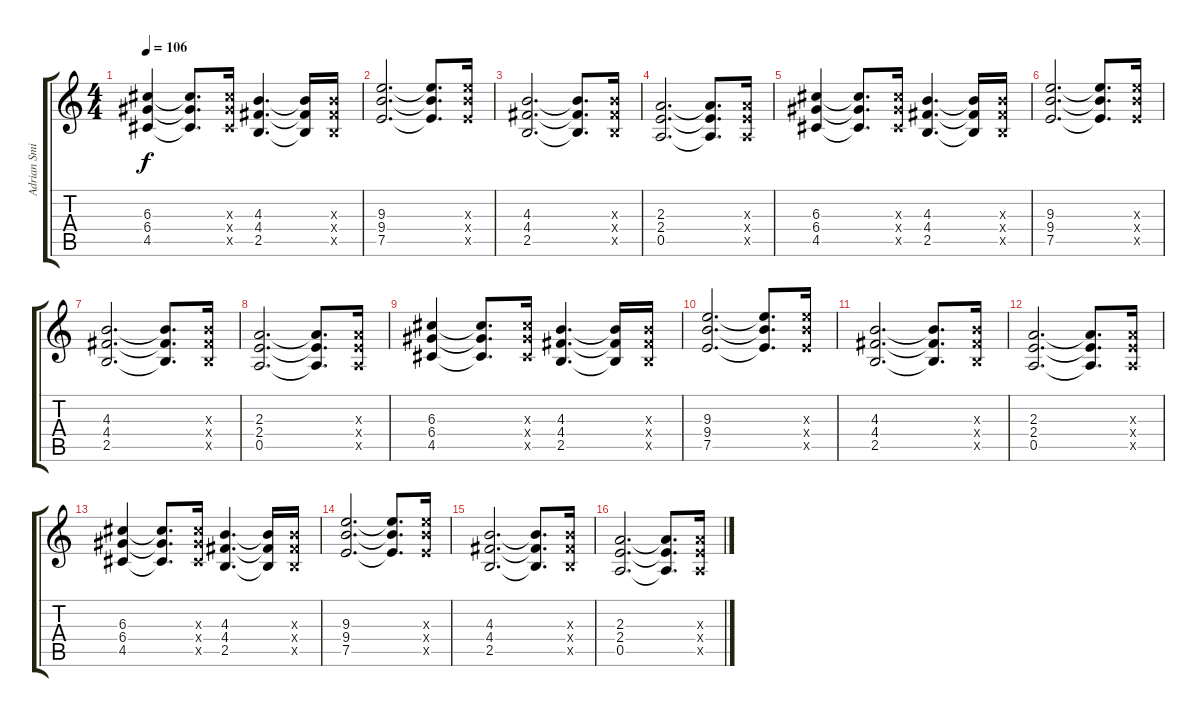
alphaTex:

\track ("Adrian Smith" "Adrian Smi") {instrument distortionguitar}
\staff {score tabs}
\tuning (E4 B3 G3 D3 A2 E2) {hide}
\ts (4 4)
\tempo 106
\clef g2
\ks c
(6.3 6.4 4.5).4{dy f} (6.3{t} 6.4{t} 4.5{t}).8{d} (6.3{x} 6.4{x} 4.5{x}).16 (4.3 4.4 2.5).4{d} (4.3{t} 4.4{t} 2.5{t}).16 (4.3{x} 4.4{x} 2.5{x}).16 |
(9.3 9.4 7.5).2{d} (9.3{t} 9.4{t} 7.5{t}).8{d} (9.3{x} 9.4{x} 7.5{x}).16 |
(4.3 4.4 2.5).2{d} (4.3{t} 4.4{t} 2.5{t}).8{d} (4.3{x} 4.4{x} 2.5{x}).16 |
(2.3 2.4 0.5).2{d} (2.3{t} 2.4{t} 0.5{t}).8{d} (2.3{x} 2.4{x} 0.5{x}).16 |
(6.3 6.4 4.5).4 (6.3{t} 6.4{t} 4.5{t}).8{d} (6.3{x} 6.4{x} 4.5{x}).16 (4.3 4.4 2.5).4{d} (4.3{t} 4.4{t} 2.5{t}).16 (4.3{x} 4.4{x} 2.5{x}).16 |
(9.3 9.4 7.5).2{d} (9.3{t} 9.4{t} 7.5{t}).8{d} (9.3{x} 9.4{x} 7.5{x}).16 |
(4.3 4.4 2.5).2{d} (4.3{t} 4.4{t} 2.5{t}).8{d} (4.3{x} 4.4{x} 2.5{x}).16 |
(2.3 2.4 0.5).2{d} (2.3{t} 2.4{t} 0.5{t}).8{d} (2.3{x} 2.4{x} 0.5{x}).16 |
(6.3 6.4 4.5).4 (6.3{t} 6.4{t} 4.5{t}).8{d} (6.3{x} 6.4{x} 4.5{x}).16 (4.3 4.4 2.5).4{d} (4.3{t} 4.4{t} 2.5{t}).16 (4.3{x} 4.4{x} 2.5{x}).16 |
(9.3 9.4 7.5).2{d} (9.3{t} 9.4{t} 7.5{t}).8{d} (9.3{x} 9.4{x} 7.5{x}).16 |
(4.3 4.4 2.5).2{d} (4.3{t} 4.4{t} 2.5{t}).8{d} (4.3{x} 4.4{x} 2.5{x}).16 |
(2.3 2.4 0.5).2{d} (2.3{t} 2.4{t} 0.5{t}).8{d} (2.3{x} 2.4{x} 0.5{x}).16 |
(6.3 6.4 4.5).4 (6.3{t} 6.4{t} 4.5{t}).8{d} (6.3{x} 6.4{x} 4.5{x}).16 (4.3 4.4 2.5).4{d} (4.3{t} 4.4{t} 2.5{t}).16 (4.3{x} 4.4{x} 2.5{x}).16 |
(9.3 9.4 7.5).2{d} (9.3{t} 9.4{t} 7.5{t}).8{d} (9.3{x} 9.4{x} 7.5{x}).16 |
(4.3 4.4 2.5).2{d} (4.3{t} 4.4{t} 2.5{t}).8{d} (4.3{x} 4.4{x} 2.5{x}).16 |
(2.3 2.4 0.5).2{d} (2.3{t} 2.4{t} 0.5{t}).8{d} (2.3{x} 2.4{x} 0.5{x}).16
